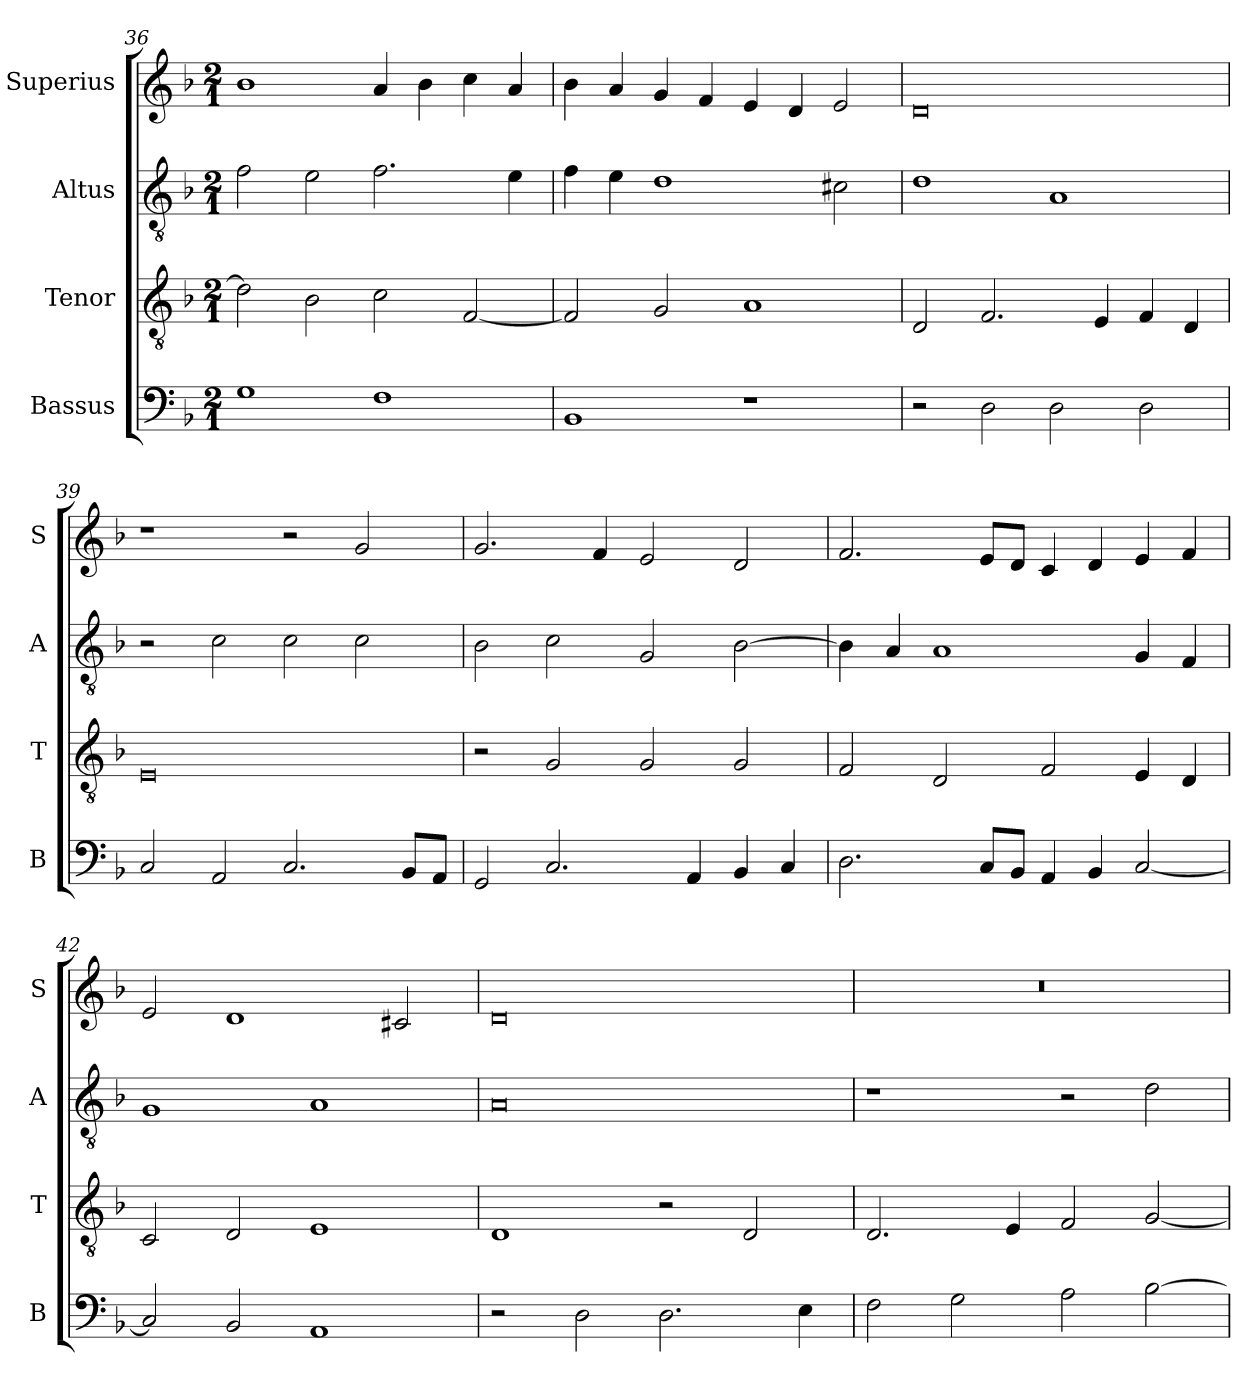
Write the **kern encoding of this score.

**kern	**kern	**kern	**kern
*part4	*part3	*part2	*part1
*staff4	*staff3	*staff2	*staff1
*I"Bassus	*I"Tenor	*I"Altus	*I"Superius
*I'B	*I'T	*I'A	*I'S
*clefF4	*clefGv2	*clefGv2	*clefG2
*k[b-]	*k[b-]	*k[b-]	*k[b-]
*d:	*d:	*d:	*d:
*M2/1	*M2/1	*M2/1	*M2/1
=36	=36	=36	=36
1G	2d]	2f	1b-
.	2B-	2e	.
1F	2c	2.f	4a
.	.	.	4b-
.	[2F	.	4cc
.	.	4e	4a
=37	=37	=37	=37
1BB-	2F]	4f	4b-
.	.	4e	4a
.	2G	1d	4g
.	.	.	4f
1r	1A	.	4e
.	.	.	4d
.	.	2c#X	2e
=38	=38	=38	=38
2r	2D	1d	0d
2D	2.F	.	.
2D	.	1A	.
.	4E	.	.
2D	4F	.	.
.	4D	.	.
=39	=39	=39	=39
2C	0E	2r	1r
2AA	.	2c	.
2.C	.	2c	2r
.	.	2c	2g
8BB-L	.	.	.
8AAJ	.	.	.
=40	=40	=40	=40
2GG	2r	2B-	2.g
2.C	2G	2c	.
.	.	.	4f
.	2G	2G	2e
4AA	.	.	.
4BB-	2G	[2B-	2d
4C	.	.	.
=41	=41	=41	=41
2.D	2F	4B-]	2.f
.	.	4A	.
.	2D	1A	.
8CL	.	.	8eL
8BB-J	.	.	8dJ
4AA	2F	.	4c
4BB-	.	.	4d
[2C	4E	4G	4e
.	4D	4F	4f
=42	=42	=42	=42
2C]	2C	1G	2e
2BB-	2D	.	1d
1AA	1E	1A	.
.	.	.	2c#X
=43	=43	=43	=43
2r	1D	0A	0d
2D	.	.	.
2.D	2r	.	.
.	2D	.	.
4E	.	.	.
=44	=44	=44	=44
2F	2.D	1r	0r
2G	.	.	.
.	4E	.	.
2A	2F	2r	.
[2B-	[2G	2d	.
=	=	=	=
*-	*-	*-	*-
